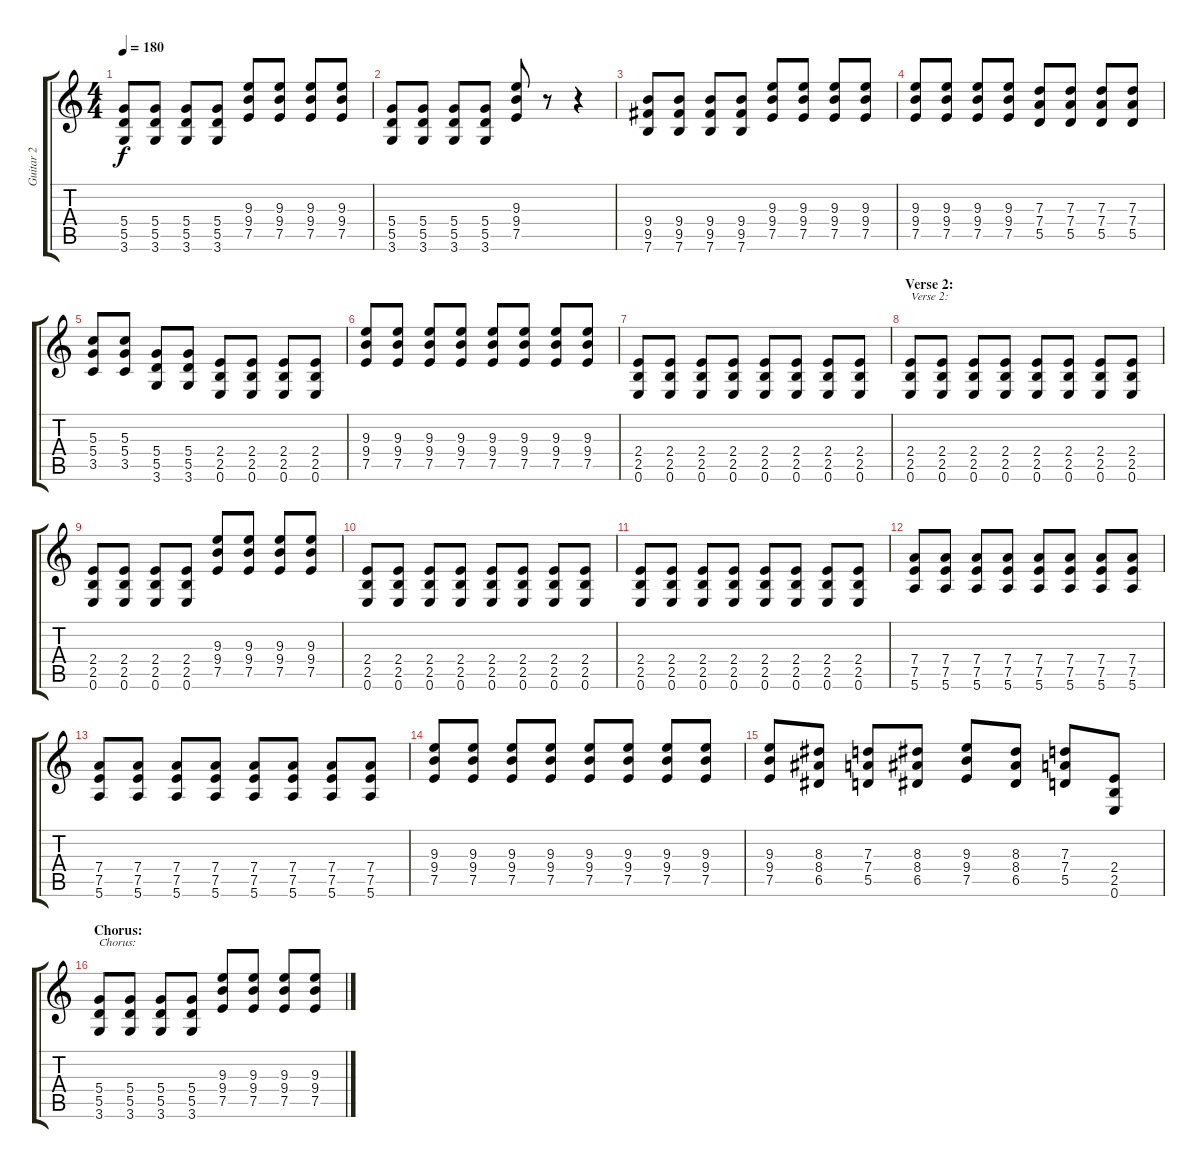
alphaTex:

\track ("Guitar 2" "Guitar 2") {instrument distortionguitar}
\staff {score tabs}
\tuning (E4 B3 G3 D3 A2 E2) {hide}
\ts (4 4)
\tempo 180
\clef g2
\ks c
(5.4 5.5 3.6).8{dy f} (5.4 5.5 3.6).8 (5.4 5.5 3.6).8 (5.4 5.5 3.6).8 (9.3 9.4 7.5).8 (9.3 9.4 7.5).8 (9.3 9.4 7.5).8 (9.3 9.4 7.5).8 |
(5.4 5.5 3.6).8 (5.4 5.5 3.6).8 (5.4 5.5 3.6).8 (5.4 5.5 3.6).8 (9.3 9.4 7.5).8 r.8 r.4 |
(9.4 9.5 7.6).8 (9.4 9.5 7.6).8 (9.4 9.5 7.6).8 (9.4 9.5 7.6).8 (9.3 9.4 7.5).8 (9.3 9.4 7.5).8 (9.3 9.4 7.5).8 (9.3 9.4 7.5).8 |
(9.3 9.4 7.5).8 (9.3 9.4 7.5).8 (9.3 9.4 7.5).8 (9.3 9.4 7.5).8 (7.3 7.4 5.5).8 (7.3 7.4 5.5).8 (7.3 7.4 5.5).8 (7.3 7.4 5.5).8 |
(5.3 5.4 3.5).8 (5.3 5.4 3.5).8 (5.4 5.5 3.6).8 (5.4 5.5 3.6).8 (2.4 2.5 0.6).8 (2.4 2.5 0.6).8 (2.4 2.5 0.6).8 (2.4 2.5 0.6).8 |
(9.3 9.4 7.5).8 (9.3 9.4 7.5).8 (9.3 9.4 7.5).8 (9.3 9.4 7.5).8 (9.3 9.4 7.5).8 (9.3 9.4 7.5).8 (9.3 9.4 7.5).8 (9.3 9.4 7.5).8 |
(2.4 2.5 0.6).8 (2.4 2.5 0.6).8 (2.4 2.5 0.6).8 (2.4 2.5 0.6).8 (2.4 2.5 0.6).8 (2.4 2.5 0.6).8 (2.4 2.5 0.6).8 (2.4 2.5 0.6).8 |
\section ("" "Verse 2:")
(2.4 2.5 0.6).8{txt "Verse 2:"} (2.4 2.5 0.6).8 (2.4 2.5 0.6).8 (2.4 2.5 0.6).8 (2.4 2.5 0.6).8 (2.4 2.5 0.6).8 (2.4 2.5 0.6).8 (2.4 2.5 0.6).8 |
(2.4 2.5 0.6).8 (2.4 2.5 0.6).8 (2.4 2.5 0.6).8 (2.4 2.5 0.6).8 (9.3 9.4 7.5).8 (9.3 9.4 7.5).8 (9.3 9.4 7.5).8 (9.3 9.4 7.5).8 |
(2.4 2.5 0.6).8 (2.4 2.5 0.6).8 (2.4 2.5 0.6).8 (2.4 2.5 0.6).8 (2.4 2.5 0.6).8 (2.4 2.5 0.6).8 (2.4 2.5 0.6).8 (2.4 2.5 0.6).8 |
(2.4 2.5 0.6).8 (2.4 2.5 0.6).8 (2.4 2.5 0.6).8 (2.4 2.5 0.6).8 (2.4 2.5 0.6).8 (2.4 2.5 0.6).8 (2.4 2.5 0.6).8 (2.4 2.5 0.6).8 |
(7.4 7.5 5.6).8 (7.4 7.5 5.6).8 (7.4 7.5 5.6).8 (7.4 7.5 5.6).8 (7.4 7.5 5.6).8 (7.4 7.5 5.6).8 (7.4 7.5 5.6).8 (7.4 7.5 5.6).8 |
(7.4 7.5 5.6).8 (7.4 7.5 5.6).8 (7.4 7.5 5.6).8 (7.4 7.5 5.6).8 (7.4 7.5 5.6).8 (7.4 7.5 5.6).8 (7.4 7.5 5.6).8 (7.4 7.5 5.6).8 |
(9.3 9.4 7.5).8 (9.3 9.4 7.5).8 (9.3 9.4 7.5).8 (9.3 9.4 7.5).8 (9.3 9.4 7.5).8 (9.3 9.4 7.5).8 (9.3 9.4 7.5).8 (9.3 9.4 7.5).8 |
(9.3 9.4 7.5).8 (8.3 8.4 6.5).8 (7.3 7.4 5.5).8 (8.3 8.4 6.5).8 (9.3 9.4 7.5).8 (8.3 8.4 6.5).8 (7.3 7.4 5.5).8 (2.4 2.5 0.6).8 |
\section ("" "Chorus:")
(5.4 5.5 3.6).8{txt "Chorus:"} (5.4 5.5 3.6).8 (5.4 5.5 3.6).8 (5.4 5.5 3.6).8 (9.3 9.4 7.5).8 (9.3 9.4 7.5).8 (9.3 9.4 7.5).8 (9.3 9.4 7.5).8
